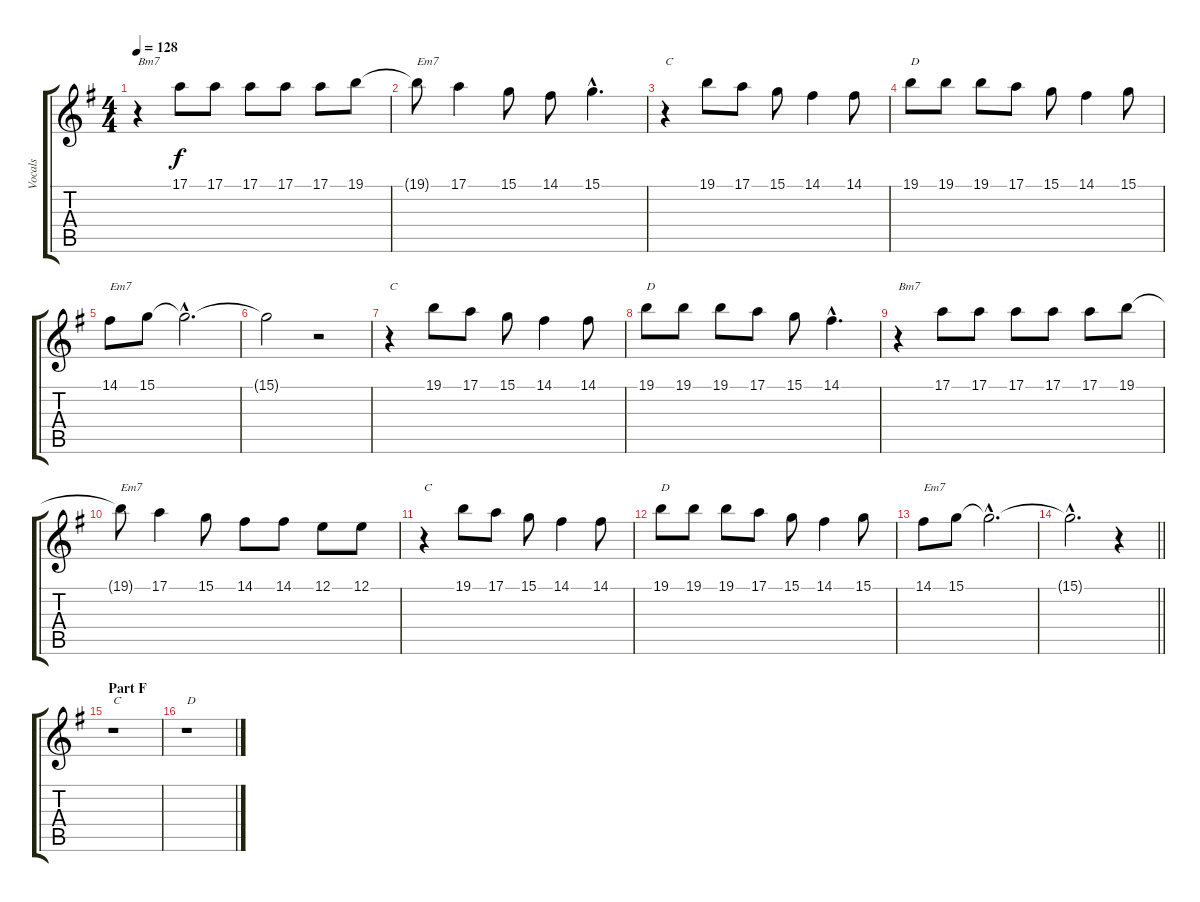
\track ("Vocals" "Vocals") {instrument trumpet}
\staff {score tabs}
\tuning (E4 B3 G3 D3 A2 E2) {hide}
\ts (4 4)
\tempo 128
\clef g2
\ks g
r.4{txt "Bm7" dy f} 17.1.8 17.1.8 17.1.8 17.1.8 17.1.8 19.1.8 |
19.1{t}.8{txt "Em7"} 17.1.4 15.1.8 14.1.8 15.1{hac}.4{d} |
r.4{txt "C"} 19.1.8 17.1.8 15.1.8 14.1.4 14.1.8 |
19.1.8{txt "D"} 19.1.8 19.1.8 17.1.8 15.1.8 14.1.4 15.1.8 |
14.1.8{txt "Em7"} 15.1.8 15.1{hac t}.2{d} |
15.1{t}.2 r.2 |
r.4{txt "C"} 19.1.8 17.1.8 15.1.8 14.1.4 14.1.8 |
19.1.8{txt "D"} 19.1.8 19.1.8 17.1.8 15.1.8 14.1{hac}.4{d} |
r.4{txt "Bm7"} 17.1.8 17.1.8 17.1.8 17.1.8 17.1.8 19.1.8 |
19.1{t}.8{txt "Em7"} 17.1.4 15.1.8 14.1.8 14.1.8 12.1.8 12.1.8 |
r.4{txt "C"} 19.1.8 17.1.8 15.1.8 14.1.4 14.1.8 |
19.1.8{txt "D"} 19.1.8 19.1.8 17.1.8 15.1.8 14.1.4 15.1.8 |
14.1.8{txt "Em7"} 15.1.8 15.1{hac t}.2{d} |
\barLineRight lightlight
15.1{hac t}.2{d} r.4 |
\section ("" "Part F")
r.1{txt "C"} |
r.1{txt "D"}
